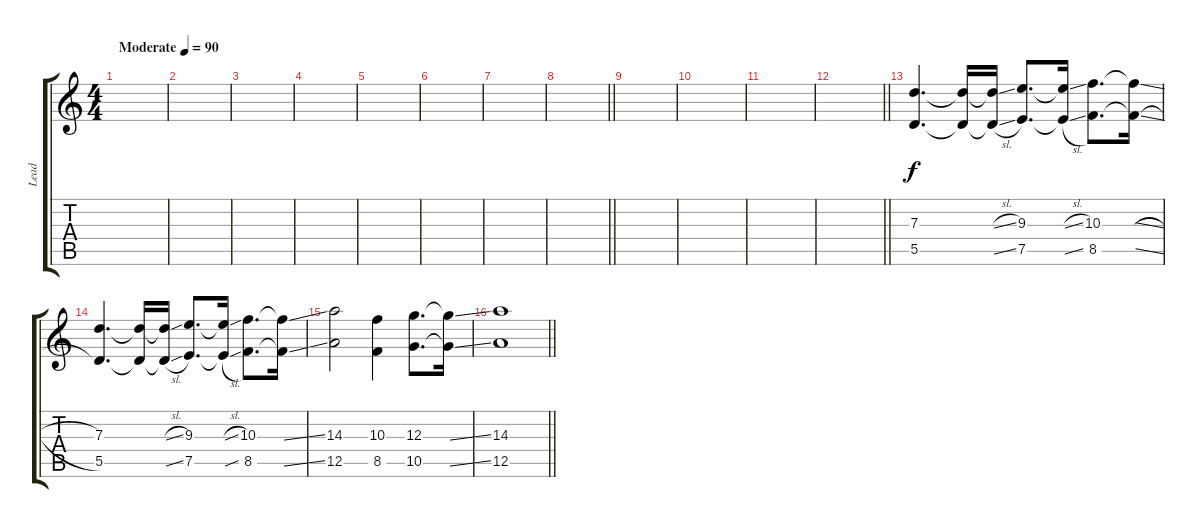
\track ("Lead" "Lead") {instrument distortionguitar}
\staff {score tabs}
\tuning (E4 B3 G3 D3 A2 D2) {hide}
\ts (4 4)
\tempo (90 "Moderate")
\clef g2
\ks c
|
|
|
|
|
|
|
\barLineRight lightlight
|
\section ("" " ")
|
|
|
\barLineRight lightlight
|
\section ("" " ")
(7.3 5.5).4{d volume 11 balance 16 instrument overdrivenguitar} (7.3{t} 5.5{t}).16 (7.3{sl t} 5.5{sl t}).16 (9.3 7.5).8{d} (9.3{sl t} 7.5{sl t}).16 (10.3 8.5).8{d} (10.3{sl t} 8.5{sl t}).16 |
(7.3 5.5).4{d} (7.3{t} 5.5{t}).16 (7.3{sl t} 5.5{sl t}).16 (9.3 7.5).8{d} (9.3{sl t} 7.5{sl t}).16 (10.3 8.5).8{d} (10.3{ss t} 8.5{ss t}).16 |
(14.3 12.5).2 (10.3 8.5).4 (12.3 10.5).8{d} (12.3{ss t} 10.5{ss t}).16 |
\barLineRight lightlight
(14.3 12.5).1
